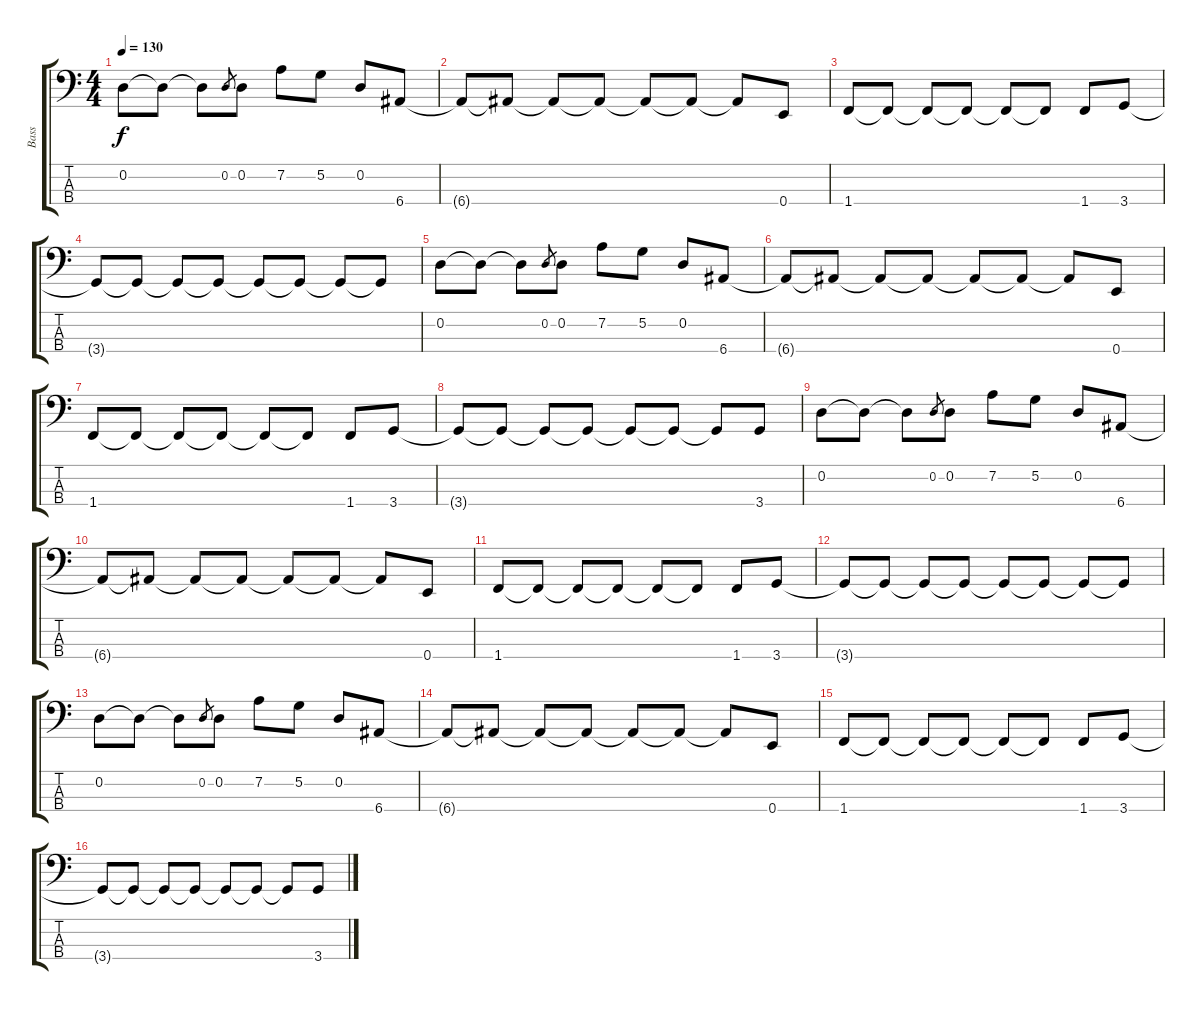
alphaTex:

\track ("Bass" "Bass") {instrument electricbassfinger}
\staff {score tabs}
\tuning (G2 D2 A1 E1) {hide}
\ts (4 4)
\tempo 130
\clef f4
\ks c
0.2.8{dy f} 0.2{t}.8 0.2{t}.8 0.2.8{gr} 0.2.8 7.2.8 5.2.8 0.2.8 6.4.8 |
6.4{t}.8 6.4{t}.8 6.4{t}.8 6.4{t}.8 6.4{t}.8 6.4{t}.8 6.4{t}.8 0.4.8 |
1.4.8 1.4{t}.8 1.4{t}.8 1.4{t}.8 1.4{t}.8 1.4{t}.8 1.4.8 3.4.8 |
3.4{t}.8 3.4{t}.8 3.4{t}.8 3.4{t}.8 3.4{t}.8 3.4{t}.8 3.4{t}.8 3.4{t}.8 |
0.2.8 0.2{t}.8 0.2{t}.8 0.2.8{gr} 0.2.8 7.2.8 5.2.8 0.2.8 6.4.8 |
6.4{t}.8 6.4{t}.8 6.4{t}.8 6.4{t}.8 6.4{t}.8 6.4{t}.8 6.4{t}.8 0.4.8 |
1.4.8 1.4{t}.8 1.4{t}.8 1.4{t}.8 1.4{t}.8 1.4{t}.8 1.4.8 3.4.8 |
3.4{t}.8 3.4{t}.8 3.4{t}.8 3.4{t}.8 3.4{t}.8 3.4{t}.8 3.4{t}.8 3.4.8 |
0.2.8 0.2{t}.8 0.2{t}.8 0.2.8{gr} 0.2.8 7.2.8 5.2.8 0.2.8 6.4.8 |
6.4{t}.8 6.4{t}.8 6.4{t}.8 6.4{t}.8 6.4{t}.8 6.4{t}.8 6.4{t}.8 0.4.8 |
1.4.8 1.4{t}.8 1.4{t}.8 1.4{t}.8 1.4{t}.8 1.4{t}.8 1.4.8 3.4.8 |
3.4{t}.8 3.4{t}.8 3.4{t}.8 3.4{t}.8 3.4{t}.8 3.4{t}.8 3.4{t}.8 3.4{t}.8 |
0.2.8 0.2{t}.8 0.2{t}.8 0.2.8{gr} 0.2.8 7.2.8 5.2.8 0.2.8 6.4.8 |
6.4{t}.8 6.4{t}.8 6.4{t}.8 6.4{t}.8 6.4{t}.8 6.4{t}.8 6.4{t}.8 0.4.8 |
1.4.8 1.4{t}.8 1.4{t}.8 1.4{t}.8 1.4{t}.8 1.4{t}.8 1.4.8 3.4.8 |
3.4{t}.8 3.4{t}.8 3.4{t}.8 3.4{t}.8 3.4{t}.8 3.4{t}.8 3.4{t}.8 3.4.8
